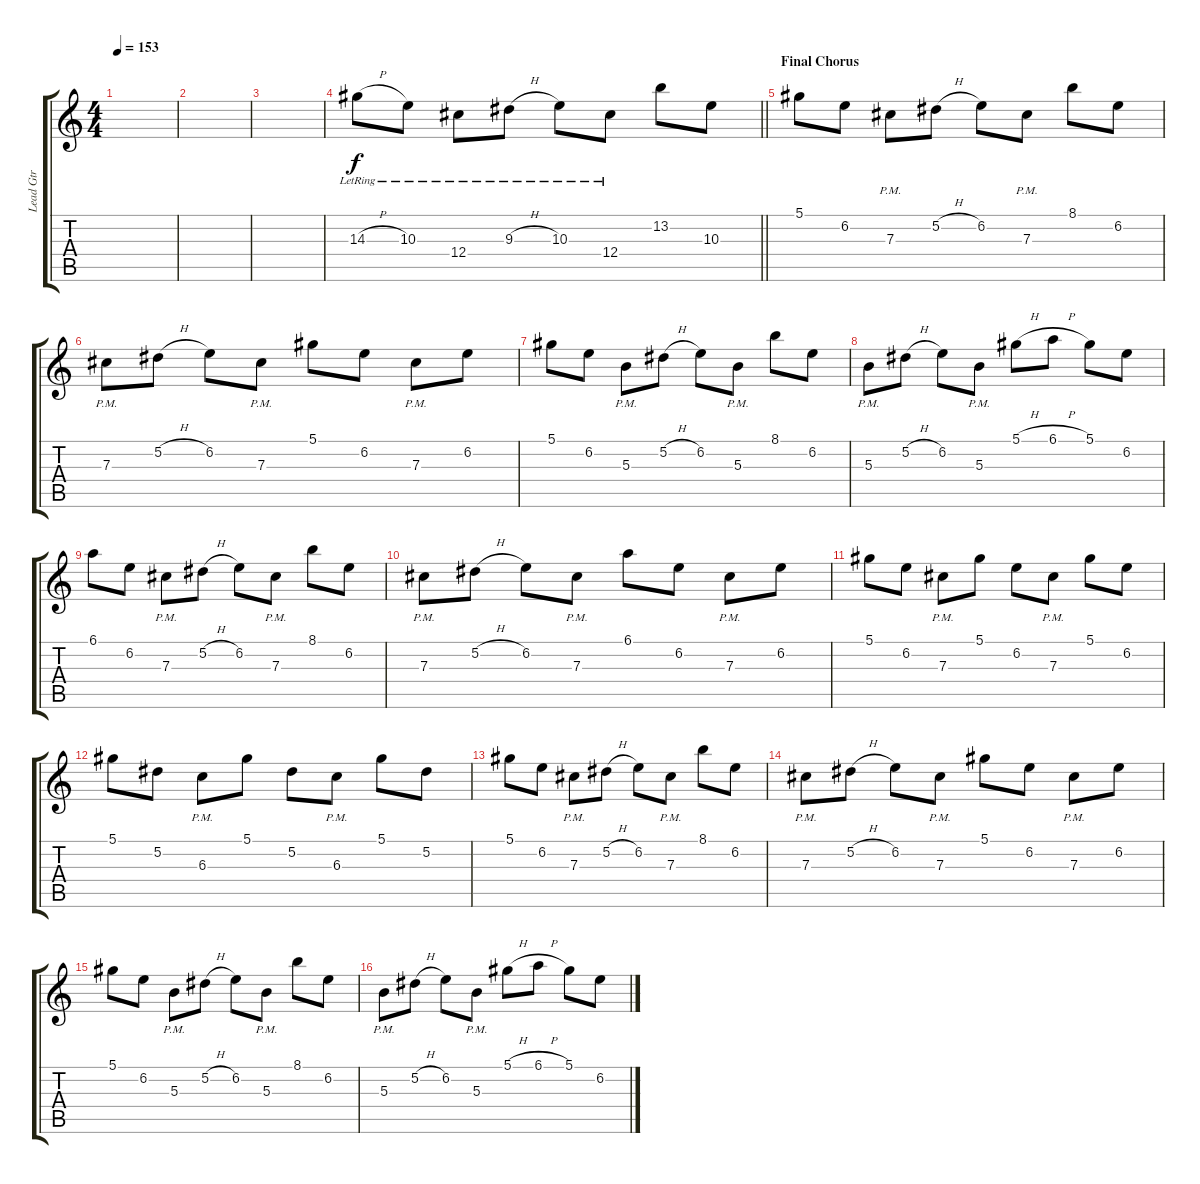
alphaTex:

\track ("Lead Gtr" "Lead Gtr") {instrument distortionguitar}
\staff {score tabs}
\tuning (Eb4 Bb3 Gb3 Db3 Ab2 Db2) {hide}
\ts (4 4)
\tempo 153
\clef g2
\ks c
|
|
|
\barLineRight lightlight
14.3{h lr}.8{volume 11 instrument overdrivenguitar} 10.3{lr}.8 12.4{lr}.8 9.3{h lr}.8 10.3{lr}.8 12.4{lr}.8 13.2.8 10.3.8 |
\section ("" "Final Chorus")
5.1.8{volume 13} 6.2.8 7.3{pm}.8 5.2{h}.8 6.2.8 7.3{pm}.8 8.1.8 6.2.8 |
7.3{pm}.8 5.2{h}.8 6.2.8 7.3{pm}.8 5.1.8 6.2.8 7.3{pm}.8 6.2.8 |
5.1.8 6.2.8 5.3{pm}.8 5.2{h}.8 6.2.8 5.3{pm}.8 8.1.8 6.2.8 |
5.3{pm}.8 5.2{h}.8 6.2.8 5.3{pm}.8 5.1{h}.8 6.1{h}.8 5.1.8 6.2.8 |
6.1.8 6.2.8 7.3{pm}.8 5.2{h}.8 6.2.8 7.3{pm}.8 8.1.8 6.2.8 |
7.3{pm}.8 5.2{h}.8 6.2.8 7.3{pm}.8 6.1.8 6.2.8 7.3{pm}.8 6.2.8 |
5.1.8 6.2.8 7.3{pm}.8 5.1.8 6.2.8 7.3{pm}.8 5.1.8 6.2.8 |
5.1.8 5.2.8 6.3{pm}.8 5.1.8 5.2.8 6.3{pm}.8 5.1.8 5.2.8 |
5.1.8 6.2.8 7.3{pm}.8 5.2{h}.8 6.2.8 7.3{pm}.8 8.1.8 6.2.8 |
7.3{pm}.8 5.2{h}.8 6.2.8 7.3{pm}.8 5.1.8 6.2.8 7.3{pm}.8 6.2.8 |
5.1.8 6.2.8 5.3{pm}.8 5.2{h}.8 6.2.8 5.3{pm}.8 8.1.8 6.2.8 |
5.3{pm}.8 5.2{h}.8 6.2.8 5.3{pm}.8 5.1{h}.8 6.1{h}.8 5.1.8 6.2.8
